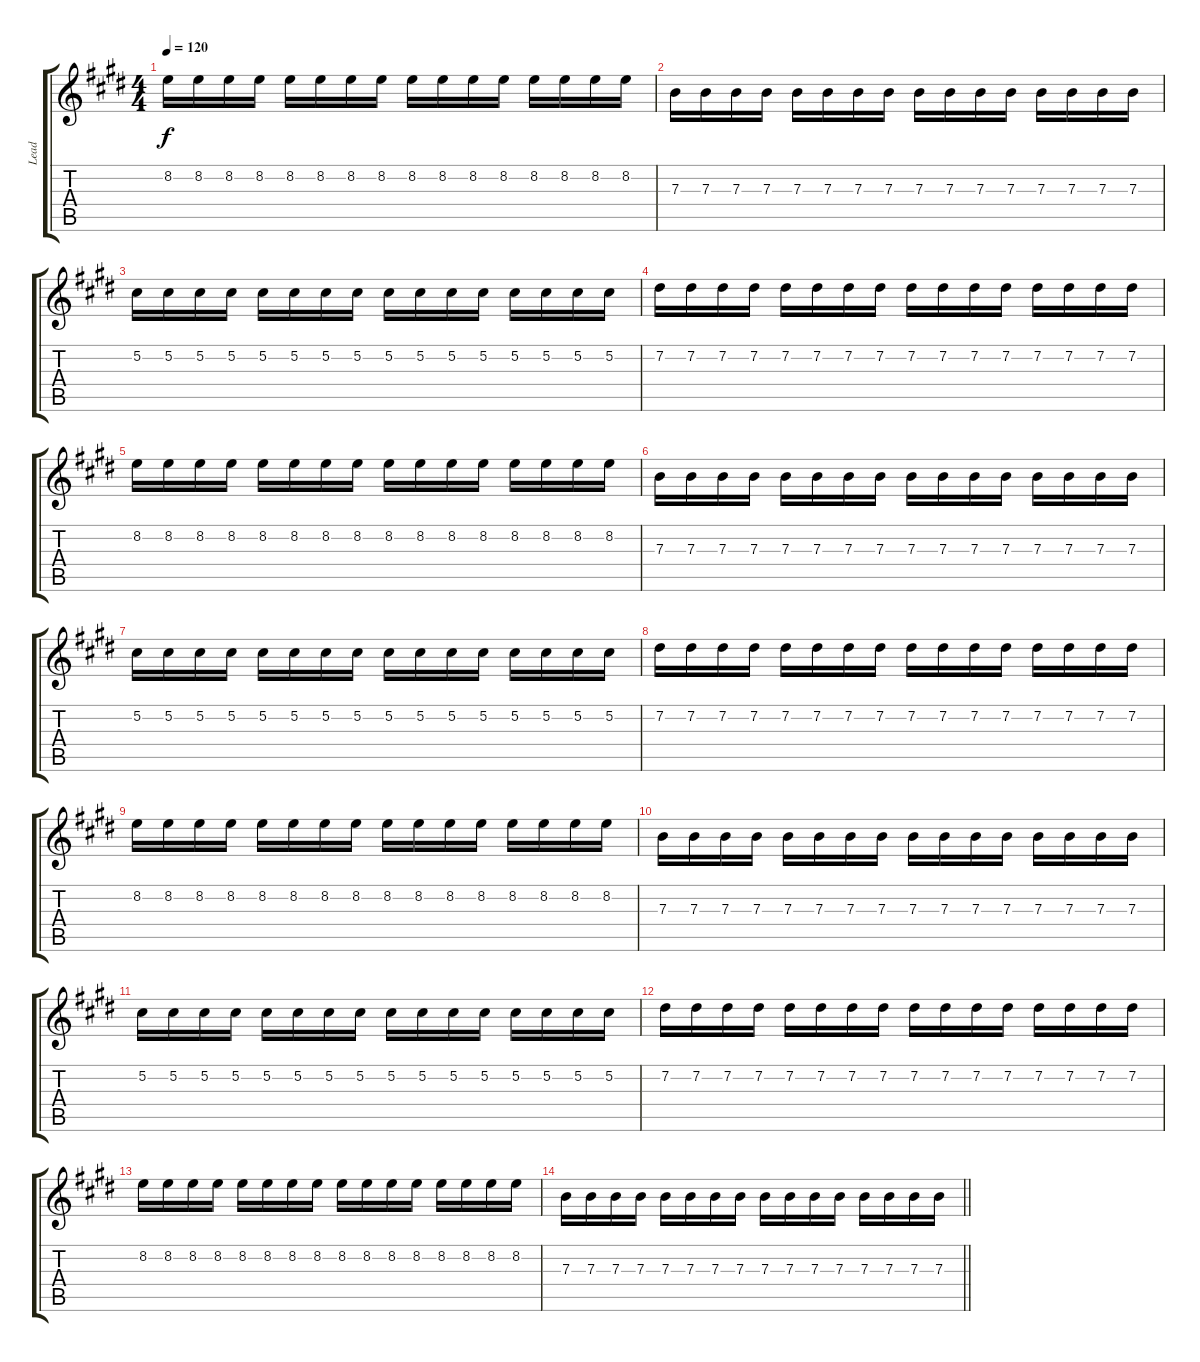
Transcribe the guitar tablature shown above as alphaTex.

\track ("Lead" "Lead") {instrument overdrivenguitar}
\staff {score tabs}
\tuning (Db4 Ab3 E3 B2 Gb2 Db2) {hide}
\ts (4 4)
\tempo 120
\clef g2
\ks c#minor
8.2.16{dy f} 8.2.16 8.2.16 8.2.16 8.2.16 8.2.16 8.2.16 8.2.16 8.2.16 8.2.16 8.2.16 8.2.16 8.2.16 8.2.16 8.2.16 8.2.16 |
7.3.16 7.3.16 7.3.16 7.3.16 7.3.16 7.3.16 7.3.16 7.3.16 7.3.16 7.3.16 7.3.16 7.3.16 7.3.16 7.3.16 7.3.16 7.3.16 |
5.2.16 5.2.16 5.2.16 5.2.16 5.2.16 5.2.16 5.2.16 5.2.16 5.2.16 5.2.16 5.2.16 5.2.16 5.2.16 5.2.16 5.2.16 5.2.16 |
7.2.16 7.2.16 7.2.16 7.2.16 7.2.16 7.2.16 7.2.16 7.2.16 7.2.16 7.2.16 7.2.16 7.2.16 7.2.16 7.2.16 7.2.16 7.2.16 |
8.2.16 8.2.16 8.2.16 8.2.16 8.2.16 8.2.16 8.2.16 8.2.16 8.2.16 8.2.16 8.2.16 8.2.16 8.2.16 8.2.16 8.2.16 8.2.16 |
7.3.16 7.3.16 7.3.16 7.3.16 7.3.16 7.3.16 7.3.16 7.3.16 7.3.16 7.3.16 7.3.16 7.3.16 7.3.16 7.3.16 7.3.16 7.3.16 |
5.2.16 5.2.16 5.2.16 5.2.16 5.2.16 5.2.16 5.2.16 5.2.16 5.2.16 5.2.16 5.2.16 5.2.16 5.2.16 5.2.16 5.2.16 5.2.16 |
7.2.16 7.2.16 7.2.16 7.2.16 7.2.16 7.2.16 7.2.16 7.2.16 7.2.16 7.2.16 7.2.16 7.2.16 7.2.16 7.2.16 7.2.16 7.2.16 |
8.2.16 8.2.16 8.2.16 8.2.16 8.2.16 8.2.16 8.2.16 8.2.16 8.2.16 8.2.16 8.2.16 8.2.16 8.2.16 8.2.16 8.2.16 8.2.16 |
7.3.16 7.3.16 7.3.16 7.3.16 7.3.16 7.3.16 7.3.16 7.3.16 7.3.16 7.3.16 7.3.16 7.3.16 7.3.16 7.3.16 7.3.16 7.3.16 |
5.2.16 5.2.16 5.2.16 5.2.16 5.2.16 5.2.16 5.2.16 5.2.16 5.2.16 5.2.16 5.2.16 5.2.16 5.2.16 5.2.16 5.2.16 5.2.16 |
7.2.16 7.2.16 7.2.16 7.2.16 7.2.16 7.2.16 7.2.16 7.2.16 7.2.16 7.2.16 7.2.16 7.2.16 7.2.16 7.2.16 7.2.16 7.2.16 |
8.2.16 8.2.16 8.2.16 8.2.16 8.2.16 8.2.16 8.2.16 8.2.16 8.2.16 8.2.16 8.2.16 8.2.16 8.2.16 8.2.16 8.2.16 8.2.16 |
\barLineRight lightlight
7.3.16 7.3.16 7.3.16 7.3.16 7.3.16 7.3.16 7.3.16 7.3.16 7.3.16 7.3.16 7.3.16 7.3.16 7.3.16 7.3.16 7.3.16 7.3.16
